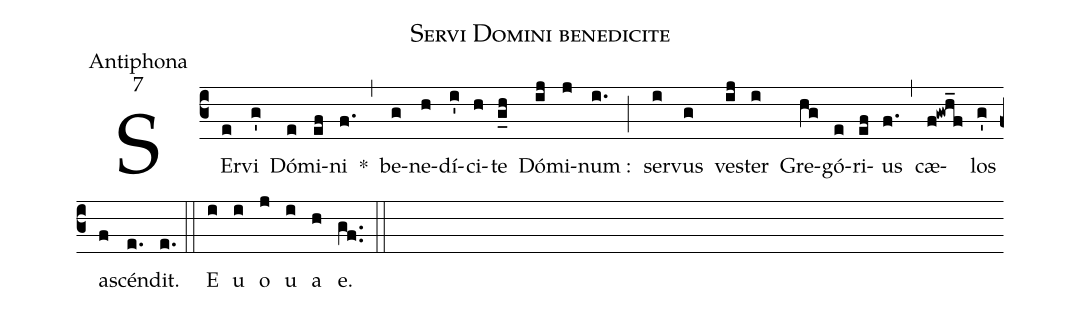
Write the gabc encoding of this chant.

name:Servi Domini benedicite;
office-part:Antiphona;
mode:7;
%%
(c3)SEr(e)vi(g') Dó(e)mi(ef)ni(f.) *(,) be(g)ne(h)dí(i')ci(h)te(g_h) Dó(ij)mi(j)num :(i.) (;) ser(i)vus(g) ves(ij)ter(i) Gre(hg)gó(e)ri(ef)us(f.) (,) cæ(f!gwh_f)los(g') a(f)scén(e.)dit.(e.) (::)
E(i) u(i) o(j) u(i) a(h) e.(gf..) (::)
